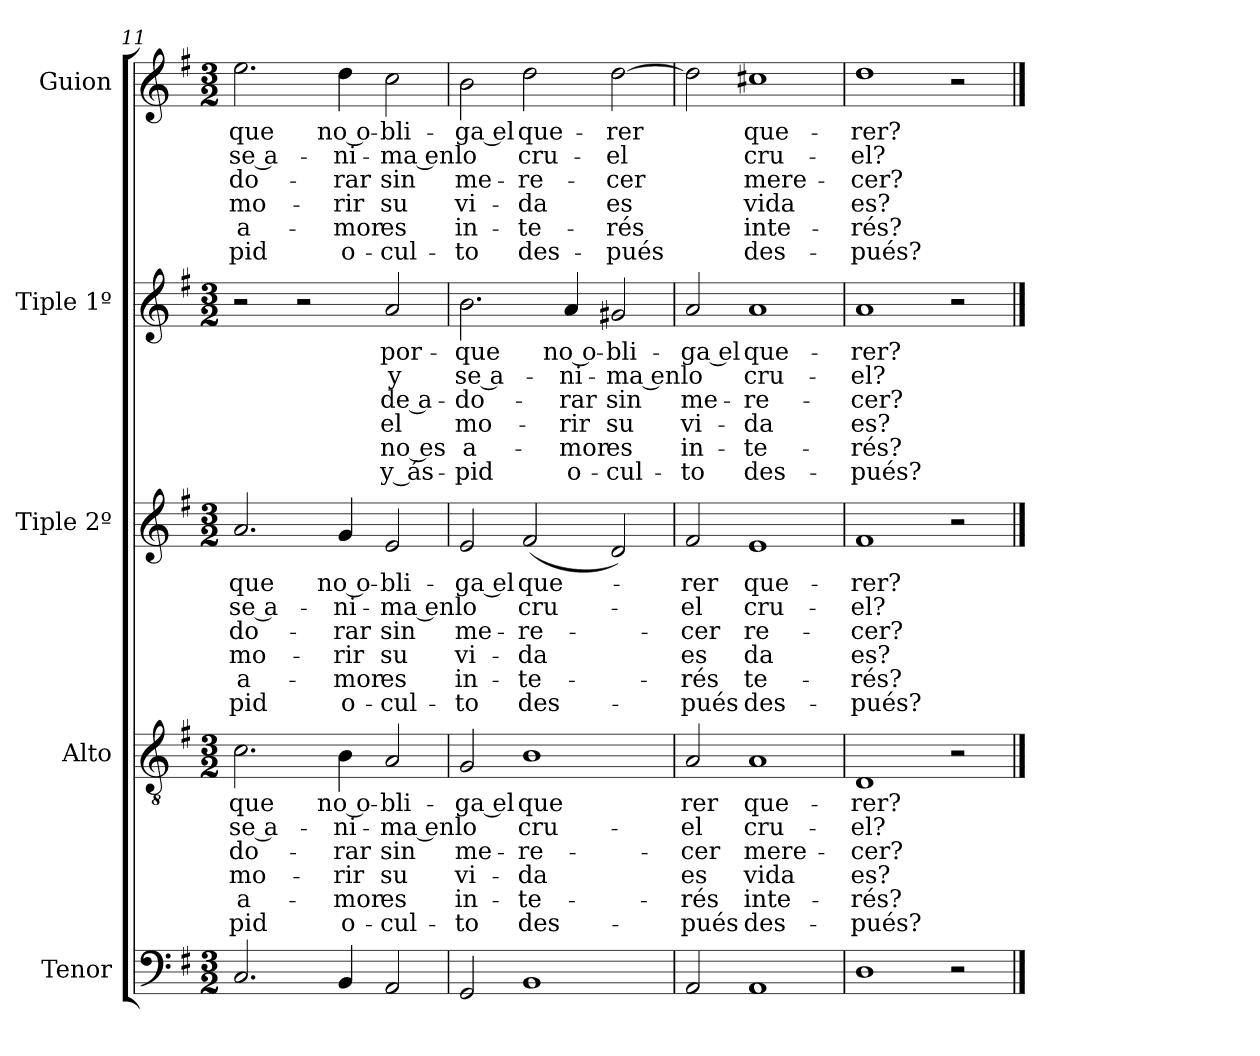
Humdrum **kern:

**kern	**kern	**text	**text	**text	**text	**text	**text	**kern	**text	**text	**text	**text	**text	**text	**kern	**text	**text	**text	**text	**text	**text	**kern	**text	**text	**text	**text	**text	**text
*part5	*part4	*part4	*part4	*part4	*part4	*part4	*part4	*part3	*part3	*part3	*part3	*part3	*part3	*part3	*part2	*part2	*part2	*part2	*part2	*part2	*part2	*part1	*part1	*part1	*part1	*part1	*part1	*part1
*staff5	*staff4	*staff4	*staff4	*staff4	*staff4	*staff4	*staff4	*staff3	*staff3	*staff3	*staff3	*staff3	*staff3	*staff3	*staff2	*staff2	*staff2	*staff2	*staff2	*staff2	*staff2	*staff1	*staff1	*staff1	*staff1	*staff1	*staff1	*staff1
*I"Tenor	*I"Alto	*	*	*	*	*	*	*I"Tiple 2º	*	*	*	*	*	*	*I"Tiple 1º	*	*	*	*	*	*	*I"Guion	*	*	*	*	*	*
*I'Tn.	*I'A.	*	*	*	*	*	*	*I'T. 2	*	*	*	*	*	*	*I'T. 1	*	*	*	*	*	*	*I'G.	*	*	*	*	*	*
*clefF4	*clefGv2	*	*	*	*	*	*	*clefG2	*	*	*	*	*	*	*clefG2	*	*	*	*	*	*	*clefG2	*	*	*	*	*	*
*k[f#]	*k[f#]	*	*	*	*	*	*	*k[f#]	*	*	*	*	*	*	*k[f#]	*	*	*	*	*	*	*k[f#]	*	*	*	*	*	*
*M3/2	*M3/2	*	*	*	*	*	*	*M3/2	*	*	*	*	*	*	*M3/2	*	*	*	*	*	*	*M3/2	*	*	*	*	*	*
=11	=11	=11	=11	=11	=11	=11	=11	=11	=11	=11	=11	=11	=11	=11	=11	=11	=11	=11	=11	=11	=11	=11	=11	=11	=11	=11	=11	=11
2.C	2.c	-que	se a-	-do-	mo-	a-	-pid	2.a	-que	se a-	-do-	mo-	a-	-pid	2r	.	.	.	.	.	.	2.ee	-que	se a-	-do-	mo-	a-	-pid
.	.	.	.	.	.	.	.	.	.	.	.	.	.	.	2r	.	.	.	.	.	.	.	.	.	.	.	.	.
4BB	4B	no o-	-ni-	-rar	-rir	-mor	o-	4g	no o-	-ni-	-rar	-rir	-mor	o-	.	.	.	.	.	.	.	4dd	no o-	-ni-	-rar	-rir	-mor	o-
2AA	2A	-bli-	-ma en	sin	su	es	-cul-	2e	-bli-	-ma en	sin	su	es	-cul-	2a	por-	y	de a-	el	no es	y ás-	2cc	-bli-	-ma en	sin	su	es	-cul-
=12	=12	=12	=12	=12	=12	=12	=12	=12	=12	=12	=12	=12	=12	=12	=12	=12	=12	=12	=12	=12	=12	=12	=12	=12	=12	=12	=12	=12
2GG	2G	-ga el	lo	me-	vi-	in-	-to	2e	-ga el	lo	me-	vi-	in-	-to	2.b	-que	se a-	-do-	mo-	a-	-pid	2b	-ga el	lo	me-	vi-	in-	-to
1BB	1B	que	cru-	-re-	-da	-te-	des-	(2f#	que-	cru-	-re-	-da	-te-	des-	.	.	.	.	.	.	.	2dd	que-	cru-	-re-	-da	-te-	des-
.	.	.	.	.	.	.	.	.	.	.	.	.	.	.	4a	no o-	-ni-	-rar	-rir	-mor	o-	.	.	.	.	.	.	.
.	.	.	.	.	.	.	.	2d)	.	.	.	.	.	.	2g#X	-bli-	-ma en	sin	su	es	-cul-	[2dd	-rer	-el	-cer	es	-rés	-pués
=13	=13	=13	=13	=13	=13	=13	=13	=13	=13	=13	=13	=13	=13	=13	=13	=13	=13	=13	=13	=13	=13	=13	=13	=13	=13	=13	=13	=13
2AA	2A	-rer	-el	-cer	es	-rés	-pués	2f#	-rer	-el	-cer	es	-rés	-pués	2a	-ga el	lo	me-	vi-	in-	-to	2dd]	.	.	.	.	.	.
1AA	1A	que-	cru-	mere-	vida	inte-	des-	1e	que-	cru-	-re-	-da	-te-	des-	1a	que-	cru-	-re-	-da	-te-	des-	1cc#X	que-	cru-	mere-	vida	inte-	des-
=14	=14	=14	=14	=14	=14	=14	=14	=14	=14	=14	=14	=14	=14	=14	=14	=14	=14	=14	=14	=14	=14	=14	=14	=14	=14	=14	=14	=14
1D	1D	-rer?	-el?	-cer?	es?	-rés?	-pués?	1f#	-rer?	-el?	-cer?	es?	-rés?	-pués?	1a	-rer?	-el?	-cer?	es?	-rés?	-pués?	1dd	-rer?	-el?	-cer?	es?	-rés?	-pués?
2r	2r	.	.	.	.	.	.	2r	.	.	.	.	.	.	2r	.	.	.	.	.	.	2r	.	.	.	.	.	.
==	==	==	==	==	==	==	==	==	==	==	==	==	==	==	==	==	==	==	==	==	==	==	==	==	==	==	==	==
*-	*-	*-	*-	*-	*-	*-	*-	*-	*-	*-	*-	*-	*-	*-	*-	*-	*-	*-	*-	*-	*-	*-	*-	*-	*-	*-	*-	*-
